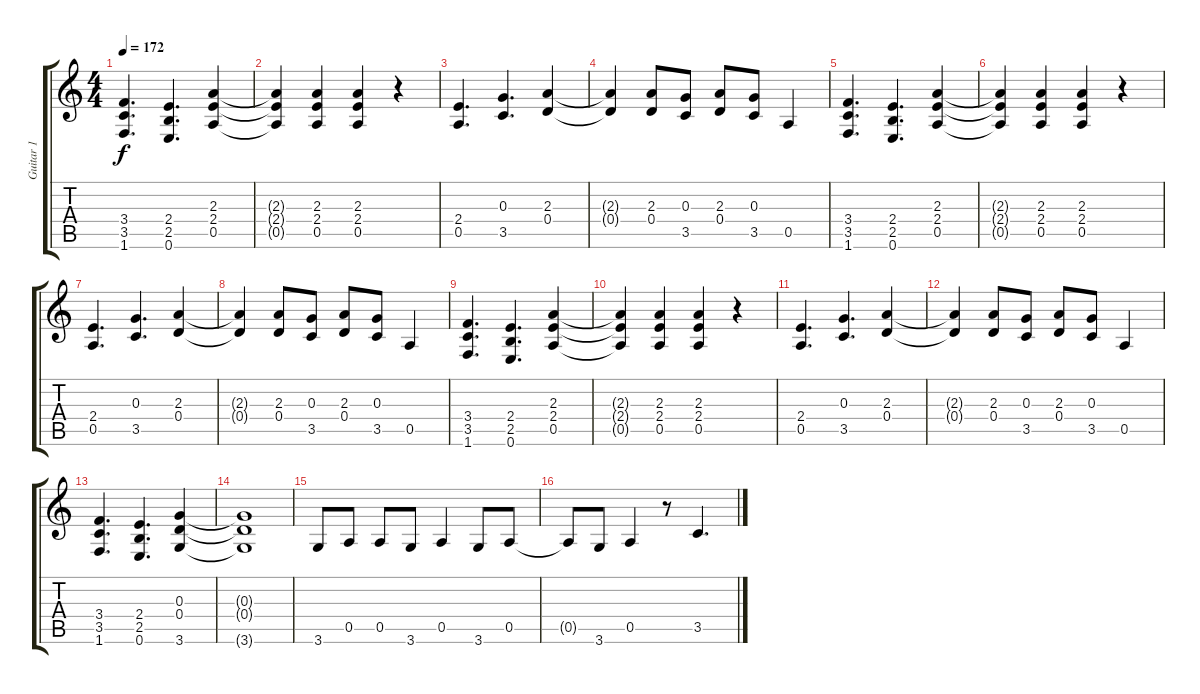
\track ("Guitar 1" "Guitar 1") {instrument overdrivenguitar}
\staff {score tabs}
\tuning (E4 B3 G3 D3 A2 E2) {hide}
\ts (4 4)
\tempo 172
\clef g2
\ks c
(3.4 3.5 1.6).4{d dy f} (2.4 2.5 0.6).4{d} (2.3 2.4 0.5).4 |
(2.3{t} 2.4{t} 0.5{t}).4 (2.3 2.4 0.5).4 (2.3 2.4 0.5).4 r.4 |
(2.4 0.5).4{d} (0.3 3.5).4{d} (2.3 0.4).4 |
(2.3{t} 0.4{t}).4 (2.3 0.4).8 (0.3 3.5).8 (2.3 0.4).8 (0.3 3.5).8 0.5.4 |
(3.4 3.5 1.6).4{d} (2.4 2.5 0.6).4{d} (2.3 2.4 0.5).4 |
(2.3{t} 2.4{t} 0.5{t}).4 (2.3 2.4 0.5).4 (2.3 2.4 0.5).4 r.4 |
(2.4 0.5).4{d} (0.3 3.5).4{d} (2.3 0.4).4 |
(2.3{t} 0.4{t}).4 (2.3 0.4).8 (0.3 3.5).8 (2.3 0.4).8 (0.3 3.5).8 0.5.4 |
(3.4 3.5 1.6).4{d} (2.4 2.5 0.6).4{d} (2.3 2.4 0.5).4 |
(2.3{t} 2.4{t} 0.5{t}).4 (2.3 2.4 0.5).4 (2.3 2.4 0.5).4 r.4 |
(2.4 0.5).4{d} (0.3 3.5).4{d} (2.3 0.4).4 |
(2.3{t} 0.4{t}).4 (2.3 0.4).8 (0.3 3.5).8 (2.3 0.4).8 (0.3 3.5).8 0.5.4 |
(3.4 3.5 1.6).4{d} (2.4 2.5 0.6).4{d} (0.3 0.4 3.6).4 |
(0.3{t} 0.4{t} 3.6{t}).1 |
3.6.8 0.5.8 0.5.8 3.6.8 0.5.4 3.6.8 0.5.8 |
0.5{t}.8 3.6.8 0.5.4 r.8 3.5.4{d}
